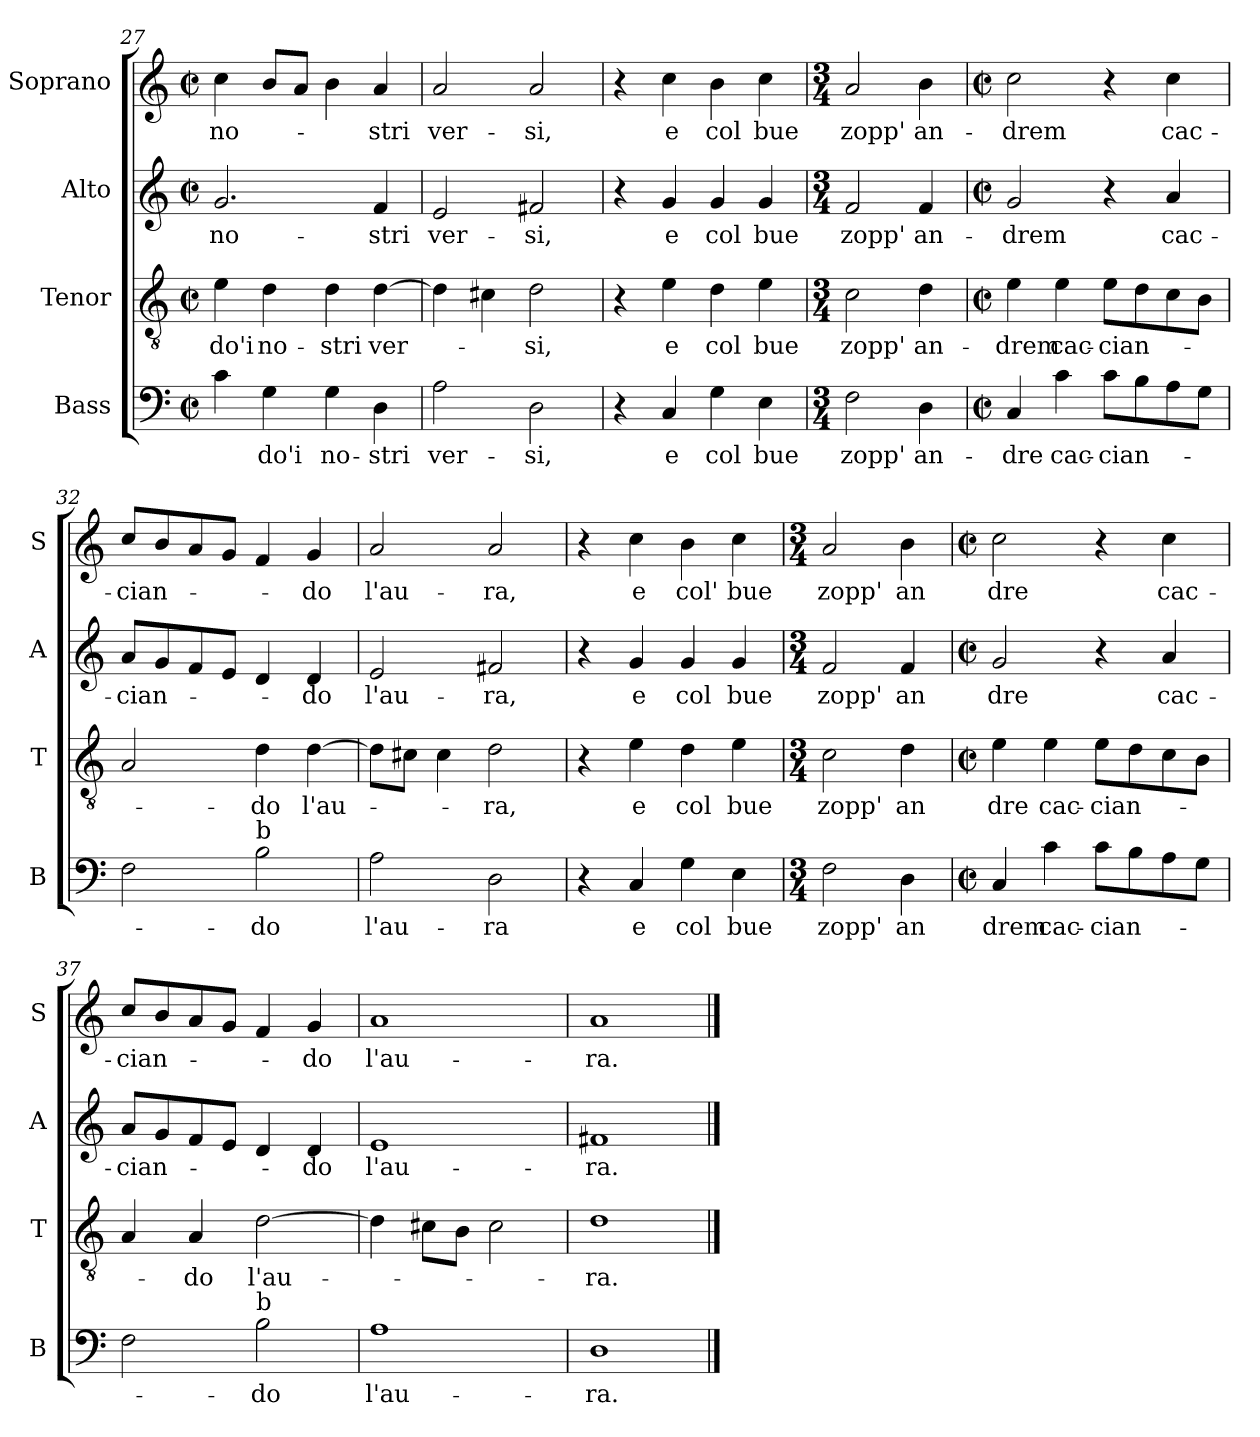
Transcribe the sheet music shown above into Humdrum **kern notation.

**kern	**text	**kern	**text	**kern	**text	**kern	**text
*part4	*part4	*part3	*part3	*part2	*part2	*part1	*part1
*staff4	*staff4	*staff3	*staff3	*staff2	*staff2	*staff1	*staff1
*I"Bass	*	*I"Tenor	*	*I"Alto	*	*I"Soprano	*
*I'B	*	*I'T	*	*I'A	*	*I'S	*
*clefF4	*	*clefGv2	*	*clefG2	*	*clefG2	*
*k[]	*	*k[]	*	*k[]	*	*k[]	*
*C:	*	*C:	*	*C:	*	*C:	*
*M2/2	*	*M2/2	*	*M2/2	*	*M2/2	*
*met(c|)	*	*met(c|)	*	*met(c|)	*	*met(c|)	*
=27	=27	=27	=27	=27	=27	=27	=27
!	!	!	!LO:LY:b	!	!LO:LY:b	!	!LO:LY:b
4c\	.	4e\	do'i	2.g/	no-	4cc\	no-
!	!LO:LY:b	!	!LO:LY:b	!	!	!	!
4G\	-do'i	4d\	no-	.	.	8b/L	.
.	.	.	.	.	.	8a/J	.
!	!LO:LY:b	!	!LO:LY:b	!	!	!	!
4G\	no-	4d\	-stri	.	.	4b\	.
!	!LO:LY:b	!	!LO:LY:b	!	!LO:LY:b	!	!LO:LY:b
4D\	-stri	[4d\	ver-	4f/	-stri	4a/	-stri
=28	=28	=28	=28	=28	=28	=28	=28
!	!LO:LY:b	!	!	!	!LO:LY:b	!	!LO:LY:b
2A\	ver-	4d\]	.	2e/	ver-	2a/	ver-
.	.	4c#X\	.	.	.	.	.
!	!LO:LY:b	!	!LO:LY:b	!	!LO:LY:b	!	!LO:LY:b
2D\	-si,	2d\	-si,	2f#X/	-si,	2a/	-si,
=29	=29	=29	=29	=29	=29	=29	=29
4r	.	4r	.	4r	.	4r	.
!	!LO:LY:b	!	!LO:LY:b	!	!LO:LY:b	!	!LO:LY:b
4C/	e	4e\	e	4g/	e	4cc\	e
!	!LO:LY:b	!	!LO:LY:b	!	!LO:LY:b	!	!LO:LY:b
4G\	col	4d\	col	4g/	col	4b\	col
!	!LO:LY:b	!	!LO:LY:b	!	!LO:LY:b	!	!LO:LY:b
4E\	bue	4e\	bue	4g/	bue	4cc\	bue
=30	=30	=30	=30	=30	=30	=30	=30
*M3/4	*	*M3/4	*	*M3/4	*	*M3/4	*
!	!LO:LY:b	!	!LO:LY:b	!	!LO:LY:b	!	!LO:LY:b
2F\	zopp'	2c\	zopp'	2f/	zopp'	2a/	zopp'
!	!LO:LY:b	!	!LO:LY:b	!	!LO:LY:b	!	!LO:LY:b
4D\	an-	4d\	an-	4f/	an-	4b\	an-
!!LO:PB:g=z
=31	=31	=31	=31	=31	=31	=31	=31
*M2/2	*	*M2/2	*	*M2/2	*	*M2/2	*
*met(c|)	*	*met(c|)	*	*met(c|)	*	*met(c|)	*
!	!LO:LY:b	!	!LO:LY:b	!	!LO:LY:b	!	!LO:LY:b
4C/	-dre	4e\	-drem	2g/	-drem	2cc\	-drem
!	!LO:LY:b	!	!LO:LY:b	!	!	!	!
4c\	cac-	4e\	cac-	.	.	.	.
!	!LO:LY:b	!	!LO:LY:b	!	!	!	!
8c\L	-cian-	8e\L	-cian-	4r	.	4r	.
8B\	.	8d\	.	.	.	.	.
!	!	!	!	!	!LO:LY:b	!	!LO:LY:b
8A\	.	8c\	.	4a/	cac-	4cc\	cac-
8G\J	.	8B\J	.	.	.	.	.
=32	=32	=32	=32	=32	=32	=32	=32
!	!	!	!	!	!LO:LY:b	!	!LO:LY:b
2F\	.	2A/	.	8a/L	-cian-	8cc/L	-cian-
.	.	.	.	8g/	.	8b/	.
.	.	.	.	8f/	.	8a/	.
.	.	.	.	8e/J	.	8g/J	.
!LO:TX:a:t=b	!	!	!	!	!	!	!
!	!LO:LY:b	!	!LO:LY:b	!	!	!	!
2B\	-do	4d\	-do	4d/	.	4f/	.
!	!	!	!LO:LY:b	!	!LO:LY:b	!	!LO:LY:b
.	.	[4d\	l'au-	4d/	-do	4g/	-do
=33	=33	=33	=33	=33	=33	=33	=33
!	!LO:LY:b	!	!	!	!LO:LY:b	!	!LO:LY:b
2A\	l'au-	8d\L]	.	2e/	l'au-	2a/	l'au-
.	.	8c#X\J	.	.	.	.	.
.	.	4c#\	.	.	.	.	.
!	!LO:LY:b	!	!LO:LY:b	!	!LO:LY:b	!	!LO:LY:b
2D\	-ra	2d\	-ra,	2f#X/	-ra,	2a/	-ra,
=34	=34	=34	=34	=34	=34	=34	=34
4r	.	4r	.	4r	.	4r	.
!	!LO:LY:b	!	!LO:LY:b	!	!LO:LY:b	!	!LO:LY:b
4C/	e	4e\	e	4g/	e	4cc\	e
!	!LO:LY:b	!	!LO:LY:b	!	!LO:LY:b	!	!LO:LY:b
4G\	col	4d\	col	4g/	col	4b\	col'
!	!LO:LY:b	!	!LO:LY:b	!	!LO:LY:b	!	!LO:LY:b
4E\	bue	4e\	bue	4g/	bue	4cc\	bue
=35	=35	=35	=35	=35	=35	=35	=35
*M3/4	*	*M3/4	*	*M3/4	*	*M3/4	*
!	!LO:LY:b	!	!LO:LY:b	!	!LO:LY:b	!	!LO:LY:b
2F\	zopp'	2c\	zopp'	2f/	zopp'	2a/	zopp'
!	!LO:LY:b	!	!LO:LY:b	!	!LO:LY:b	!	!LO:LY:b
4D\	an	4d\	an	4f/	an	4b\	an
!!LO:LB:g=z
=36	=36	=36	=36	=36	=36	=36	=36
*M2/2	*	*M2/2	*	*M2/2	*	*M2/2	*
*met(c|)	*	*met(c|)	*	*met(c|)	*	*met(c|)	*
!	!LO:LY:b	!	!LO:LY:b	!	!LO:LY:b	!	!LO:LY:b
4C/	drem	4e\	dre	2g/	dre	2cc\	dre
!	!LO:LY:b	!	!LO:LY:b	!	!	!	!
4c\	cac-	4e\	cac-	.	.	.	.
!	!LO:LY:b	!	!LO:LY:b	!	!	!	!
8c\L	-cian-	8e\L	-cian-	4r	.	4r	.
8B\	.	8d\	.	.	.	.	.
!	!	!	!	!	!LO:LY:b	!	!LO:LY:b
8A\	.	8c\	.	4a/	cac-	4cc\	cac-
8G\J	.	8B\J	.	.	.	.	.
=37	=37	=37	=37	=37	=37	=37	=37
!	!	!	!	!	!LO:LY:b	!	!LO:LY:b
2F\	.	4A/	.	8a/L	-cian-	8cc/L	-cian-
.	.	.	.	8g/	.	8b/	.
!	!	!	!LO:LY:b	!	!	!	!
.	.	4A/	-do	8f/	.	8a/	.
.	.	.	.	8e/J	.	8g/J	.
!LO:TX:a:t=b	!	!	!	!	!	!	!
!	!LO:LY:b	!	!LO:LY:b	!	!	!	!
2B\	-do	[2d\	l'au-	4d/	.	4f/	.
!	!	!	!	!	!LO:LY:b	!	!LO:LY:b
.	.	.	.	4d/	-do	4g/	-do
=38	=38	=38	=38	=38	=38	=38	=38
!	!LO:LY:b	!	!	!	!LO:LY:b	!	!LO:LY:b
1A	l'au-	4d\]	.	1e	l'au-	1a	l'au-
.	.	8c#X\L	.	.	.	.	.
.	.	8B\J	.	.	.	.	.
.	.	2c#\	.	.	.	.	.
=39	=39	=39	=39	=39	=39	=39	=39
!	!LO:LY:b	!	!LO:LY:b	!	!LO:LY:b	!	!LO:LY:b
1D	-ra.	1d	-ra.	1f#X	-ra.	1a	-ra.
==	==	==	==	==	==	==	==
*-	*-	*-	*-	*-	*-	*-	*-
